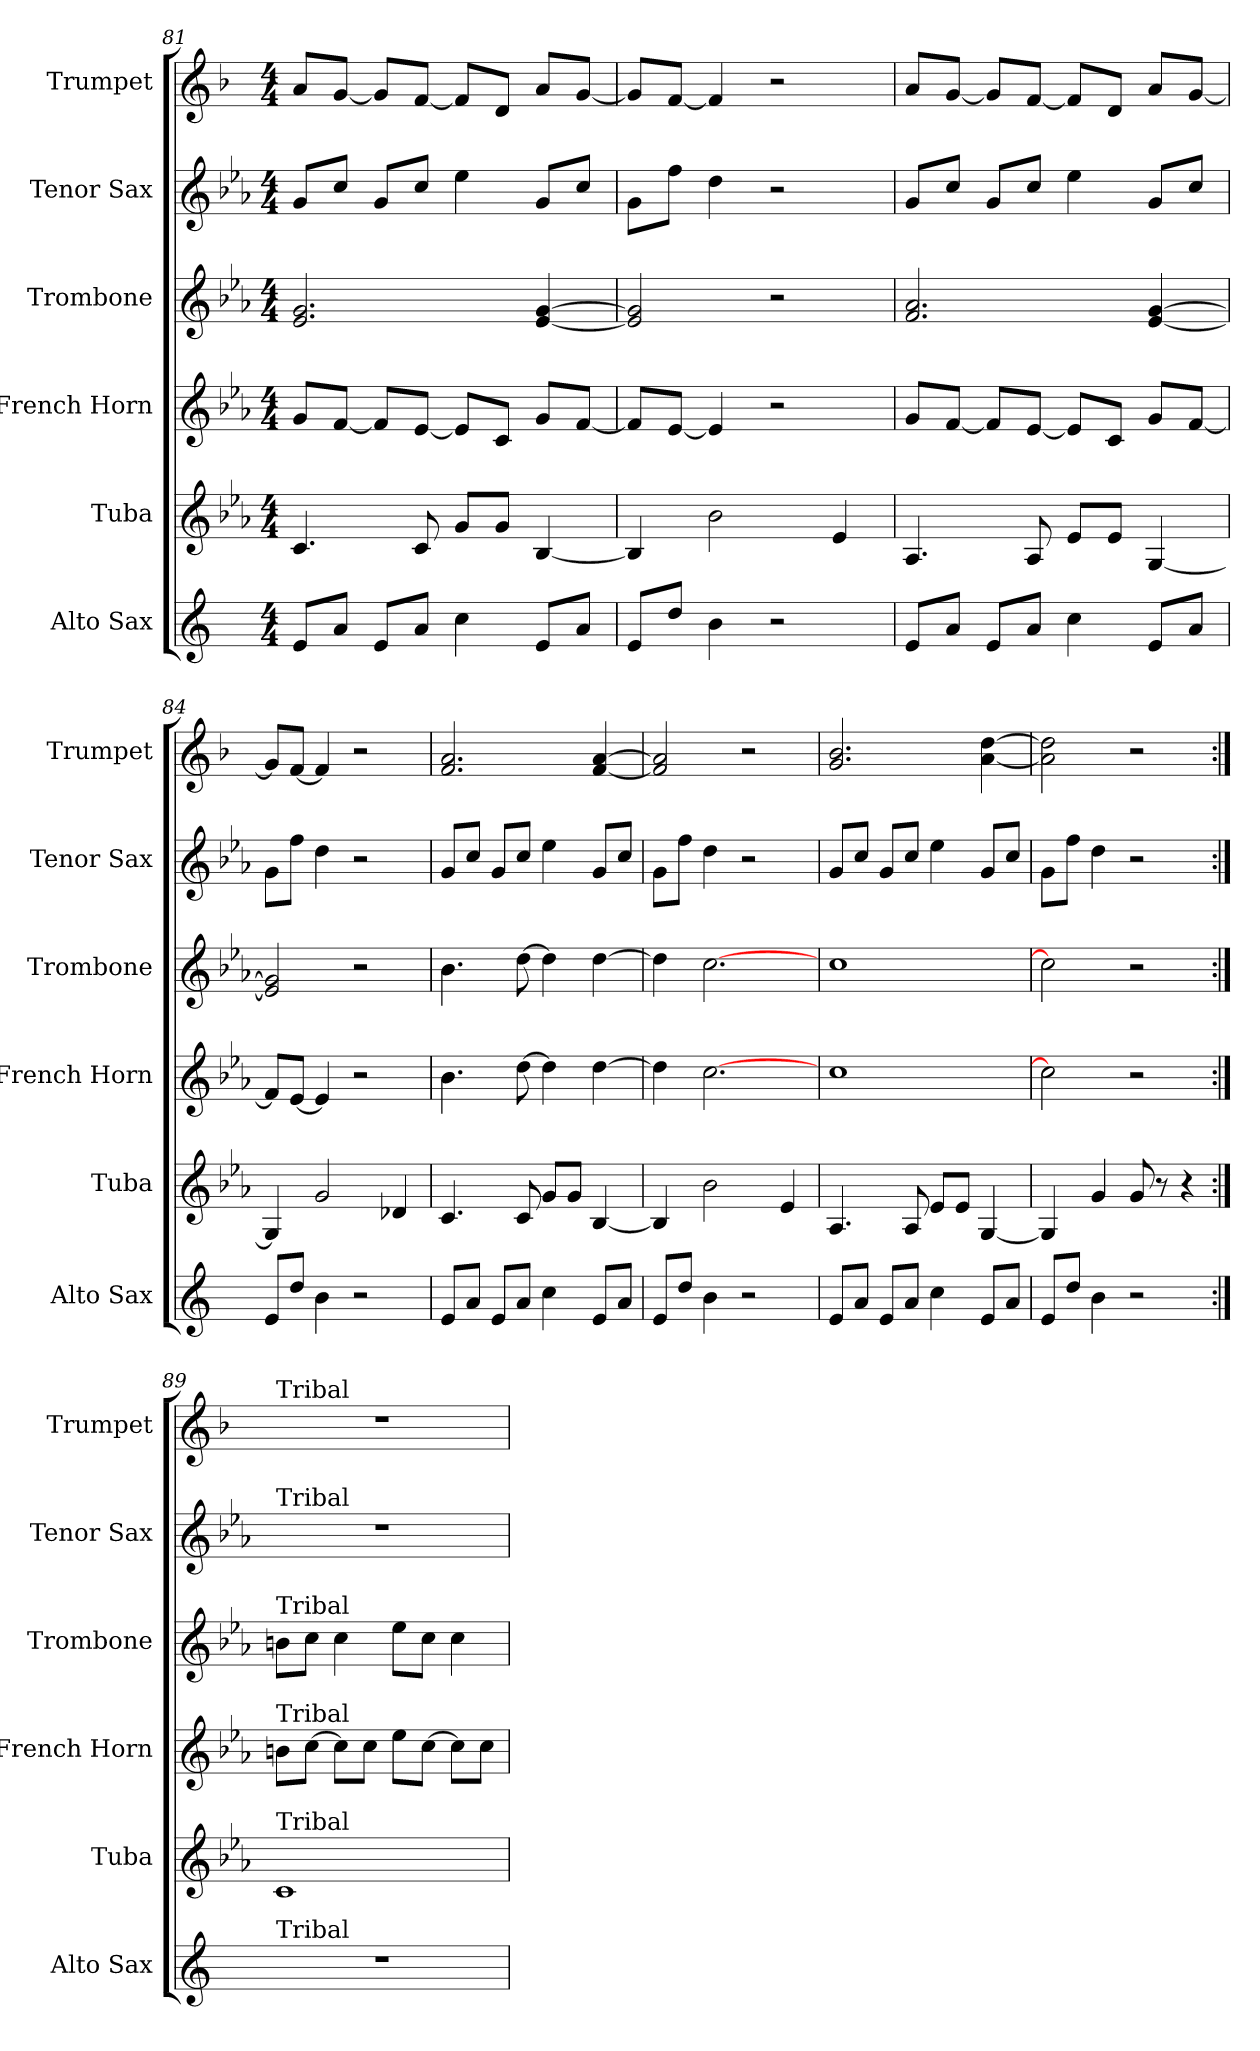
**kern	**kern	**kern	**kern	**kern	**kern
*part6	*part5	*part4	*part3	*part2	*part1
*staff6	*staff5	*staff4	*staff3	*staff2	*staff1
*I"Alto Sax	*I"Tuba	*I"French Horn	*I"Trombone	*I"Tenor Sax	*I"Trumpet
*I'Alto Sax	*I'Tuba	*I'French Horn	*I'Trombone	*I'Tenor Sax	*I'Trumpet
*clefG2	*clefG2	*clefG2	*clefG2	*clefG2	*clefG2
*ITrd5c9	*ITrd15c26	*ITrd8c14	*ITrd8c14	*ITrd8c14	*ITrd1c2
*k[b-e-a-]	*k[b-e-a-]	*k[b-e-a-]	*k[b-e-a-]	*k[b-e-a-]	*k[b-e-a-]
*M4/4	*M4/4	*M4/4	*M4/4	*M4/4	*M4/4
=81	=81	=81	=81	=81	=81
8GL	4.CC	8GL	2.E- 2.G	8GL	8gL
8cJ	.	[8FJ	.	8cJ	[8fJ
8GL	.	8FL]	.	8GL	8fL]
8cJ	8CC	[8E-J	.	8cJ	[8e-J
4e-	8GGL	8E-L]	.	4e-	8e-L]
.	8GGJ	8CJ	.	.	8cJ
8GL	[4BBB-	8GL	[4E- [4G	8GL	8gL
8cJ	.	[8FJ	.	8cJ	[8fJ
=82	=82	=82	=82	=82	=82
8GL	4BBB-]	8FL]	2E-] 2G]	8GL	8fL]
8fJ	.	[8E-J	.	8fJ	[8e-J
4d	2BB-	4E-]	.	4d	4e-]
2r	.	2r	2r	2r	2r
.	4EE-	.	.	.	.
=83	=83	=83	=83	=83	=83
8GL	4.AAA-	8GL	2.F 2.A-	8GL	8gL
8cJ	.	[8FJ	.	8cJ	[8fJ
8GL	.	8FL]	.	8GL	8fL]
8cJ	8AAA-	[8E-J	.	8cJ	[8e-J
4e-	8EE-L	8E-L]	.	4e-	8e-L]
.	8EE-J	8CJ	.	.	8cJ
8GL	[4GGG	8GL	[4E- [4G	8GL	8gL
8cJ	.	[8FJ	.	8cJ	[8fJ
=84	=84	=84	=84	=84	=84
8GL	4GGG]	8FL]	2E-] 2G]	8GL	8fL]
8fJ	.	[8E-J	.	8fJ	[8e-J
4d	2GG	4E-]	.	4d	4e-]
2r	.	2r	2r	2r	2r
.	4DD-X	.	.	.	.
=85	=85	=85	=85	=85	=85
8GL	4.CC	4.B-	4.B-	8GL	2.e- 2.g
8cJ	.	.	.	8cJ	.
8GL	.	.	.	8GL	.
8cJ	8CC	[8d	[8d	8cJ	.
4e-	8GGL	4d]	4d]	4e-	.
.	8GGJ	.	.	.	.
8GL	[4BBB-	[4d	[4d	8GL	[4e- [4g
8cJ	.	.	.	8cJ	.
=86	=86	=86	=86	=86	=86
8GL	4BBB-]	4d]	4d]	8GL	2e-] 2g]
8fJ	.	.	.	8fJ	.
4d	2BB-	[2.c	[2.c	4d	.
2r	.	.	.	2r	2r
.	4EE-	.	.	.	.
=87	=87	=87	=87	=87	=87
8GL	4.AAA-	1c	1c	8GL	2.f 2.a-
8cJ	.	.	.	8cJ	.
8GL	.	.	.	8GL	.
8cJ	8AAA-	.	.	8cJ	.
4e-	8EE-L	.	.	4e-	.
.	8EE-J	.	.	.	.
8GL	[4GGG	.	.	8GL	[4g [4cc
8cJ	.	.	.	8cJ	.
=88	=88	=88	=88	=88	=88
8GL	4GGG]	2c]	2c]	8GL	2g] 2cc]
8fJ	.	.	.	8fJ	.
4d	4GG	.	.	4d	.
2r	8GG	2r	2r	2r	2r
.	8r	.	.	.	.
.	4r	.	.	.	.
=89:|!	=89:|!	=89:|!	=89:|!	=89:|!	=89:|!
!	!	!	!	!	!LO:TX:a:t=Tribal
!	!	!	!	!LO:TX:a:t=Tribal	!
!	!	!	!LO:TX:a:t=Tribal	!	!
!	!	!LO:TX:a:t=Tribal	!	!	!
!	!LO:TX:a:t=Tribal	!	!	!	!
!LO:TX:a:t=Tribal	!	!	!	!	!
1r	1CC	8BnL	8BnL	1r	1r
.	.	[8cJ	8cJ	.	.
.	.	8cL]	4c	.	.
.	.	8cJ	.	.	.
.	.	8e-L	8e-L	.	.
.	.	[8cJ	8cJ	.	.
.	.	8cL]	4c	.	.
.	.	8cJ	.	.	.
=	=	=	=	=	=
*-	*-	*-	*-	*-	*-
